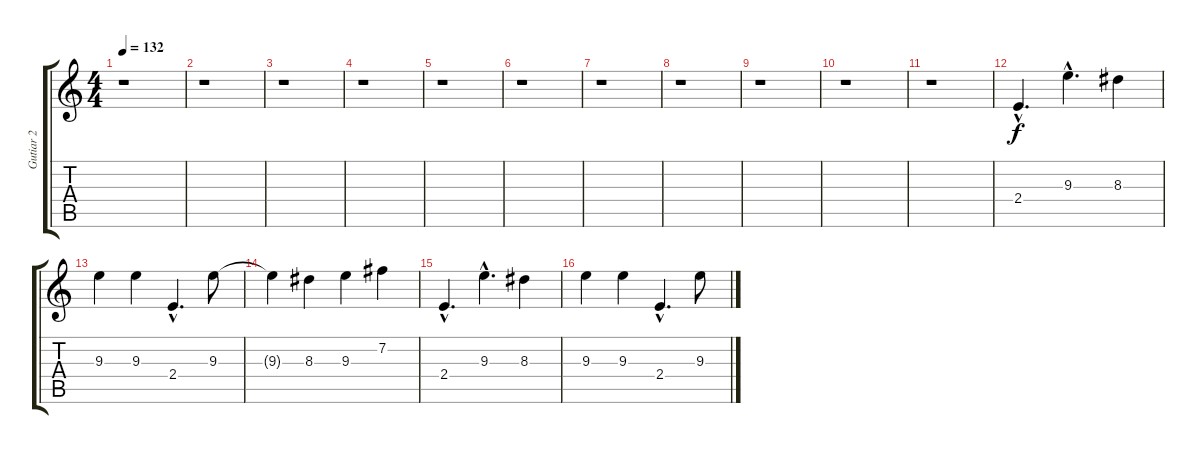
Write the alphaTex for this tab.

\track ("Gutiar 2" "Gutiar 2") {instrument electricguitarclean}
\staff {score tabs}
\tuning (E4 B3 G3 D3 A2 E2) {hide}
\ts (4 4)
\tempo 132
\clef g2
\ks c
r.1{dy f} |
r.1 |
r.1 |
r.1 |
r.1 |
r.1 |
r.1 |
r.1 |
r.1 |
r.1 |
r.1 |
2.4{hac}.4{d volume 16 instrument overdrivenguitar} 9.3{hac}.4{d} 8.3.4 |
9.3.4 9.3.4 2.4{hac}.4{d} 9.3.8 |
9.3{t}.4 8.3.4 9.3.4 7.2.4 |
2.4{hac}.4{d} 9.3{hac}.4{d} 8.3.4 |
9.3.4 9.3.4 2.4{hac}.4{d} 9.3.8
